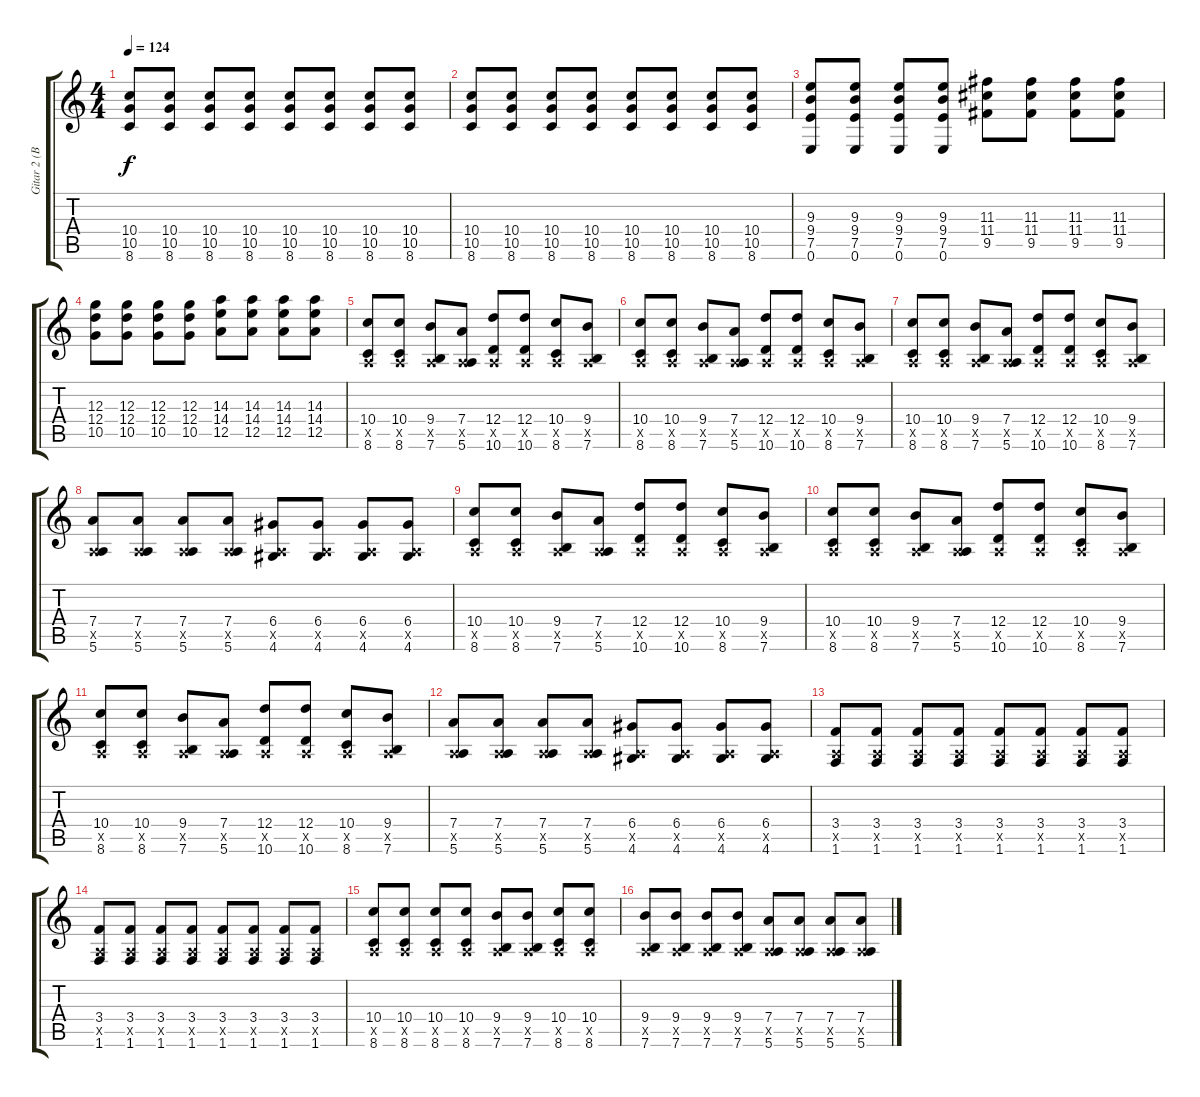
\track ("Gitar 2 (Batuhan)" "Gitar 2 (B") {instrument distortionguitar}
\staff {score tabs}
\tuning (E4 B3 G3 D3 A2 E2) {hide}
\ts (4 4)
\tempo 124
\clef g2
\ks c
(10.4 10.5 8.6).8{dy f} (10.4 10.5 8.6).8 (10.4 10.5 8.6).8 (10.4 10.5 8.6).8 (10.4 10.5 8.6).8 (10.4 10.5 8.6).8 (10.4 10.5 8.6).8 (10.4 10.5 8.6).8 |
(10.4 10.5 8.6).8 (10.4 10.5 8.6).8 (10.4 10.5 8.6).8 (10.4 10.5 8.6).8 (10.4 10.5 8.6).8 (10.4 10.5 8.6).8 (10.4 10.5 8.6).8 (10.4 10.5 8.6).8 |
(9.3 9.4 7.5 0.6).8 (9.3 9.4 7.5 0.6).8 (9.3 9.4 7.5 0.6).8 (9.3 9.4 7.5 0.6).8 (11.3 11.4 9.5).8 (11.3 11.4 9.5).8 (11.3 11.4 9.5).8 (11.3 11.4 9.5).8 |
(12.3 12.4 10.5).8 (12.3 12.4 10.5).8 (12.3 12.4 10.5).8 (12.3 12.4 10.5).8 (14.3 14.4 12.5).8 (14.3 14.4 12.5).8 (14.3 14.4 12.5).8 (14.3 14.4 12.5).8 |
(10.4 0.5{x} 8.6).8 (10.4 0.5{x} 8.6).8 (9.4 0.5{x} 7.6).8 (7.4 0.5{x} 5.6).8 (12.4 0.5{x} 10.6).8 (12.4 0.5{x} 10.6).8 (10.4 0.5{x} 8.6).8 (9.4 0.5{x} 7.6).8 |
(10.4 0.5{x} 8.6).8 (10.4 0.5{x} 8.6).8 (9.4 0.5{x} 7.6).8 (7.4 0.5{x} 5.6).8 (12.4 0.5{x} 10.6).8 (12.4 0.5{x} 10.6).8 (10.4 0.5{x} 8.6).8 (9.4 0.5{x} 7.6).8 |
(10.4 0.5{x} 8.6).8 (10.4 0.5{x} 8.6).8 (9.4 0.5{x} 7.6).8 (7.4 0.5{x} 5.6).8 (12.4 0.5{x} 10.6).8 (12.4 0.5{x} 10.6).8 (10.4 0.5{x} 8.6).8 (9.4 0.5{x} 7.6).8 |
(7.4 0.5{x} 5.6).8 (7.4 0.5{x} 5.6).8 (7.4 0.5{x} 5.6).8 (7.4 0.5{x} 5.6).8 (6.4 0.5{x} 4.6).8 (6.4 0.5{x} 4.6).8 (6.4 0.5{x} 4.6).8 (6.4 0.5{x} 4.6).8 |
(10.4 0.5{x} 8.6).8 (10.4 0.5{x} 8.6).8 (9.4 0.5{x} 7.6).8 (7.4 0.5{x} 5.6).8 (12.4 0.5{x} 10.6).8 (12.4 0.5{x} 10.6).8 (10.4 0.5{x} 8.6).8 (9.4 0.5{x} 7.6).8 |
(10.4 0.5{x} 8.6).8 (10.4 0.5{x} 8.6).8 (9.4 0.5{x} 7.6).8 (7.4 0.5{x} 5.6).8 (12.4 0.5{x} 10.6).8 (12.4 0.5{x} 10.6).8 (10.4 0.5{x} 8.6).8 (9.4 0.5{x} 7.6).8 |
(10.4 0.5{x} 8.6).8 (10.4 0.5{x} 8.6).8 (9.4 0.5{x} 7.6).8 (7.4 0.5{x} 5.6).8 (12.4 0.5{x} 10.6).8 (12.4 0.5{x} 10.6).8 (10.4 0.5{x} 8.6).8 (9.4 0.5{x} 7.6).8 |
(7.4 0.5{x} 5.6).8 (7.4 0.5{x} 5.6).8 (7.4 0.5{x} 5.6).8 (7.4 0.5{x} 5.6).8 (6.4 0.5{x} 4.6).8 (6.4 0.5{x} 4.6).8 (6.4 0.5{x} 4.6).8 (6.4 0.5{x} 4.6).8 |
(3.4 0.5{x} 1.6).8 (3.4 0.5{x} 1.6).8 (3.4 0.5{x} 1.6).8 (3.4 0.5{x} 1.6).8 (3.4 0.5{x} 1.6).8 (3.4 0.5{x} 1.6).8 (3.4 0.5{x} 1.6).8 (3.4 0.5{x} 1.6).8 |
(3.4 0.5{x} 1.6).8 (3.4 0.5{x} 1.6).8 (3.4 0.5{x} 1.6).8 (3.4 0.5{x} 1.6).8 (3.4 0.5{x} 1.6).8 (3.4 0.5{x} 1.6).8 (3.4 0.5{x} 1.6).8 (3.4 0.5{x} 1.6).8 |
(10.4 0.5{x} 8.6).8 (10.4 0.5{x} 8.6).8 (10.4 0.5{x} 8.6).8 (10.4 0.5{x} 8.6).8 (9.4 0.5{x} 7.6).8 (9.4 0.5{x} 7.6).8 (10.4 0.5{x} 8.6).8 (10.4 0.5{x} 8.6).8 |
(9.4 0.5{x} 7.6).8 (9.4 0.5{x} 7.6).8 (9.4 0.5{x} 7.6).8 (9.4 0.5{x} 7.6).8 (7.4 0.5{x} 5.6).8 (7.4 0.5{x} 5.6).8 (7.4 0.5{x} 5.6).8 (7.4 0.5{x} 5.6).8
